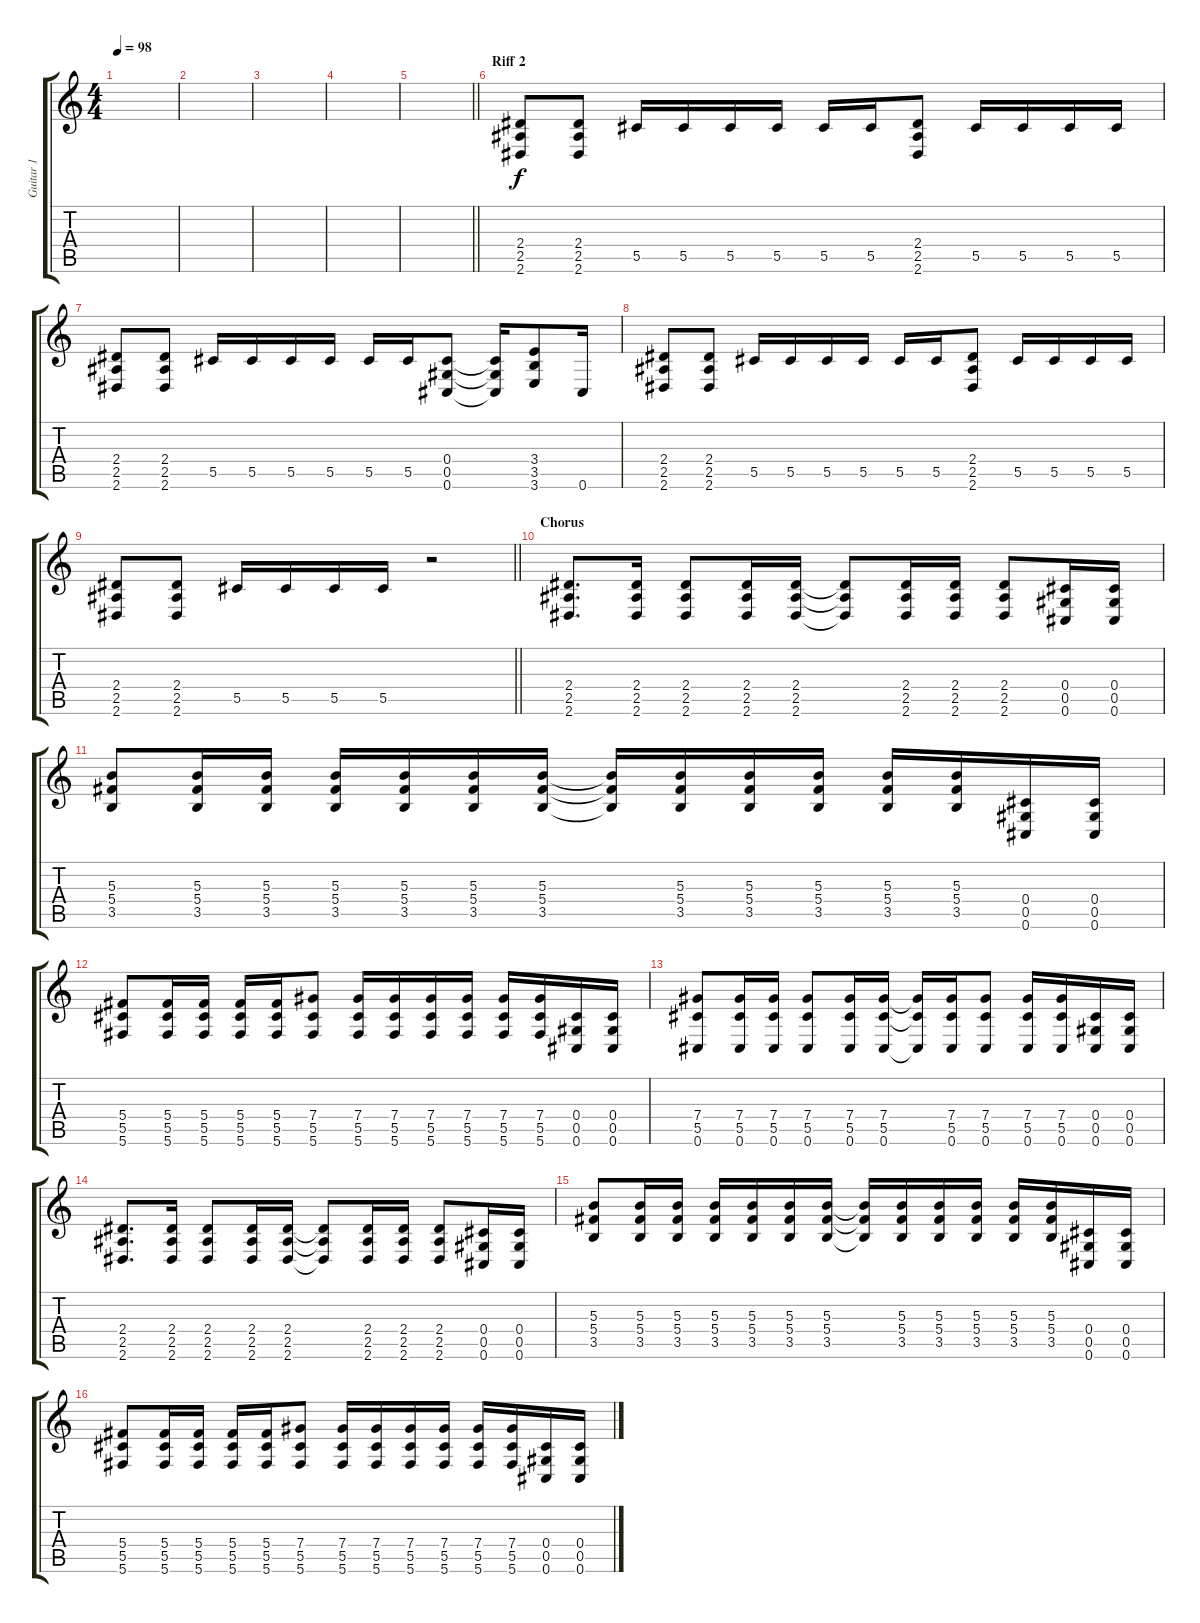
\track ("Guitar 1" "Guitar 1") {instrument distortionguitar}
\staff {score tabs}
\tuning (Eb4 Bb3 Gb3 Db3 Ab2 Db2) {hide}
\ts (4 4)
\tempo 98
\clef g2
\ks c
|
|
|
|
\barLineRight lightlight
|
\section ("" "Riff 2")
(2.4 2.5 2.6).8 (2.4 2.5 2.6).8 5.5.16 5.5.16 5.5.16 5.5.16 5.5.16 5.5.16 (2.4 2.5 2.6).8 5.5.16 5.5.16 5.5.16 5.5.16 |
(2.4 2.5 2.6).8 (2.4 2.5 2.6).8 5.5.16 5.5.16 5.5.16 5.5.16 5.5.16 5.5.16 (0.4 0.5 0.6).8 (0.4{t} 0.5{t} 0.6{t}).16 (3.4 3.5 3.6).8 0.6.16 |
(2.4 2.5 2.6).8 (2.4 2.5 2.6).8 5.5.16 5.5.16 5.5.16 5.5.16 5.5.16 5.5.16 (2.4 2.5 2.6).8 5.5.16 5.5.16 5.5.16 5.5.16 |
\barLineRight lightlight
(2.4 2.5 2.6).8 (2.4 2.5 2.6).8 5.5.16 5.5.16 5.5.16 5.5.16 r.2 |
\section ("" "Chorus")
(2.4 2.5 2.6).8{d} (2.4 2.5 2.6).16 (2.4 2.5 2.6).8 (2.4 2.5 2.6).16 (2.4 2.5 2.6).16 (2.4{t} 2.5{t} 2.6{t}).8 (2.4 2.5 2.6).16 (2.4 2.5 2.6).16 (2.4 2.5 2.6).8 (0.4 0.5 0.6).16 (0.4 0.5 0.6).16 |
(5.3 5.4 3.5).8 (5.3 5.4 3.5).16 (5.3 5.4 3.5).16 (5.3 5.4 3.5).16 (5.3 5.4 3.5).16 (5.3 5.4 3.5).16 (5.3 5.4 3.5).16 (5.3{t} 5.4{t} 3.5{t}).16 (5.3 5.4 3.5).16 (5.3 5.4 3.5).16 (5.3 5.4 3.5).16 (5.3 5.4 3.5).16 (5.3 5.4 3.5).16 (0.4 0.5 0.6).16 (0.4 0.5 0.6).16 |
(5.4 5.5 5.6).8 (5.4 5.5 5.6).16 (5.4 5.5 5.6).16 (5.4 5.5 5.6).16 (5.4 5.5 5.6).16 (7.4 5.5 5.6).8 (7.4 5.5 5.6).16 (7.4 5.5 5.6).16 (7.4 5.5 5.6).16 (7.4 5.5 5.6).16 (7.4 5.5 5.6).16 (7.4 5.5 5.6).16 (0.4 0.5 0.6).16 (0.4 0.5 0.6).16 |
(7.4 5.5 0.6).8 (7.4 5.5 0.6).16 (7.4 5.5 0.6).16 (7.4 5.5 0.6).8 (7.4 5.5 0.6).16 (7.4 5.5 0.6).16 (7.4{t} 5.5{t} 0.6{t}).16 (7.4 5.5 0.6).16 (7.4 5.5 0.6).8 (7.4 5.5 0.6).16 (7.4 5.5 0.6).16 (0.4 0.5 0.6).16 (0.4 0.5 0.6).16 |
(2.4 2.5 2.6).8{d} (2.4 2.5 2.6).16 (2.4 2.5 2.6).8 (2.4 2.5 2.6).16 (2.4 2.5 2.6).16 (2.4{t} 2.5{t} 2.6{t}).8 (2.4 2.5 2.6).16 (2.4 2.5 2.6).16 (2.4 2.5 2.6).8 (0.4 0.5 0.6).16 (0.4 0.5 0.6).16 |
(5.3 5.4 3.5).8 (5.3 5.4 3.5).16 (5.3 5.4 3.5).16 (5.3 5.4 3.5).16 (5.3 5.4 3.5).16 (5.3 5.4 3.5).16 (5.3 5.4 3.5).16 (5.3{t} 5.4{t} 3.5{t}).16 (5.3 5.4 3.5).16 (5.3 5.4 3.5).16 (5.3 5.4 3.5).16 (5.3 5.4 3.5).16 (5.3 5.4 3.5).16 (0.4 0.5 0.6).16 (0.4 0.5 0.6).16 |
(5.4 5.5 5.6).8 (5.4 5.5 5.6).16 (5.4 5.5 5.6).16 (5.4 5.5 5.6).16 (5.4 5.5 5.6).16 (7.4 5.5 5.6).8 (7.4 5.5 5.6).16 (7.4 5.5 5.6).16 (7.4 5.5 5.6).16 (7.4 5.5 5.6).16 (7.4 5.5 5.6).16 (7.4 5.5 5.6).16 (0.4 0.5 0.6).16 (0.4 0.5 0.6).16
